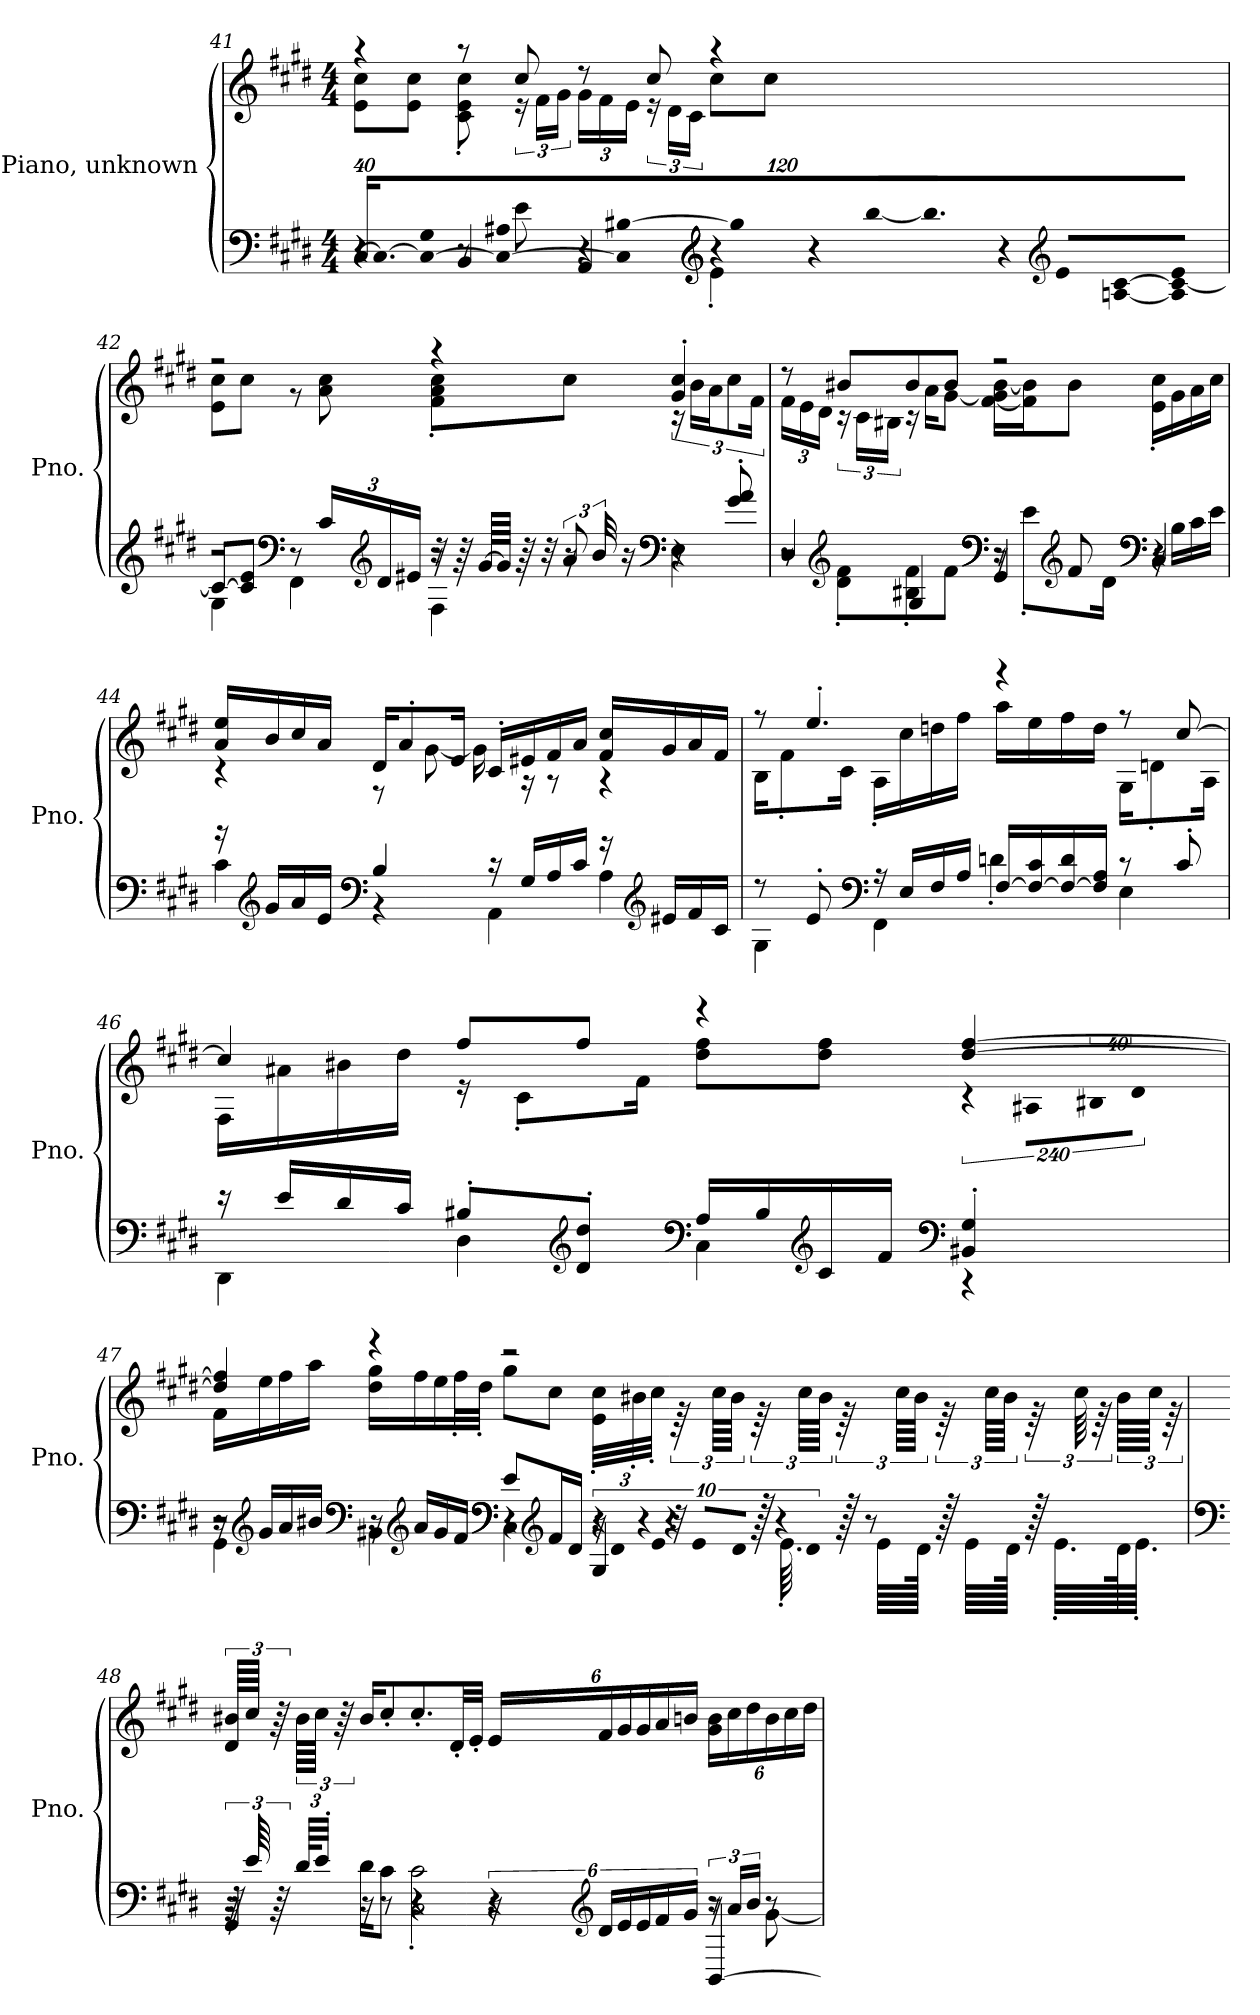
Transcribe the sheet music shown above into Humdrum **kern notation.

**kern	**kern
*part1	*part1
*staff2	*staff1
*I"Piano, unknown	*
*I'Pno.	*
!!LO:LB:g=z
*clefF4	*clefG2
*k[f#c#g#d#]	*k[f#c#g#d#]
*M4/4	*M4/4
*Xbrackettup	*
=41	=41
!LO:N:vis=32	!
*^	*^
*	*^	*	*
[640%23C#/KLL	4r	4r	4r	8e\ 8cc#\L
!LO:N:vis=16.	!	!	!	!
960%103C#/_	.	.	.	.
.	.	.	.	8e\ 8cc#\J
!LO:N:vis=32	!	!	!	!
640%23C#/_ 640%23G#/L	.	.	.	.
!LO:N:vis=32	!	!	!	!
640%23C#/_ 640%23A#X/	.	.	.	.
!LO:N:vis=64	!	!	!	!
960%17C#/] [960%17B#X/L	.	.	.	.
!LO:N:vis=64	!	!	!	!
960%17B#/JJJJ]	.	.	.	.
.	8r	4BB/	8r	8c#\' 8e\' 8cc#\'
*brackettup	*	*	*	*
24r	.	.	.	.
[48d#/KKL	.	.	.	.
8.d#/J]	.	.	.	.
.	8e\	.	8cc#/	24r
.	.	.	.	24f#\LL
.	.	.	.	24g#\JJ
*	*	*	*	*Xbrackettup
.	4r	4AA/	8r	24g#\LL
8r	.	.	.	.
.	.	.	.	24f#\
.	.	.	.	24e\JJ
*clefG2	*	*	*	*
*	*	*	*	*brackettup
.	.	.	8cc#/	24r
8e/L	.	.	.	.
.	.	.	.	24d#\LL
.	.	.	.	24c#\JJ
.	4e'\	4r	4r	8cc#\L
[8An/ [8c#/	.	.	.	.
.	.	.	.	8cc#\J
8A/] 8c#/_ 8e/J	.	.	.	.
.	1920ryy	1920ryy	1920ryy	1920ryy
!!LO:LB:g=z	!!
=42	=42	=42	=42	=42
8c#/L_	4G#\	2r	2r	8e\ 8cc#\L
8c#/] 8e/J	.	.	.	8cc#\J
*clefF4	*	*	*	*
8r	4FF#\	.	.	8r
*Xbrackettup	*	*	*	*
24c#/LL	.	.	.	8a\ 8cc#\
*clefG2	*	*	*	*
24d#/	.	.	.	.
24e#X/JJ	.	.	.	.
32r	4F#\	8r	4r	8f#\' 8a\' 8cc#\'L
64r	.	.	.	.
[64g#/LLLL	.	.	.	.
64g#/JJJJ]	.	.	.	.
64r	.	.	.	.
32r	.	.	.	.
*brackettup	*	*	*	*
24r	.	8a/	.	8cc#\J
48b/	.	.	.	.
16r	.	.	.	.
*clefF4	*	*	*	*
8r	4E\	4r	4g#/' 4cc#/'	24r
.	.	.	.	24b\LL
.	.	.	.	24a\J
*	*	*	*	*Xbrackettup
8g#/' 8a/'	.	.	.	12cc#\
.	.	.	.	24f#\Jk
!!LO:LB:g=z	!!
=43	=43	=43	=43	=43
2r	8r	4D#/	8r	24f#\LL
.	.	.	.	24e\
.	.	.	.	24d#\JJ
*clefG2	*	*	*	*
*	*	*	*	*brackettup
.	8d#\' 8f#\'L	.	8b#X/L	24r
.	.	.	.	24c#\LL
.	.	.	.	24B#X\JJ
.	8B#X\' 8f#\'	4G#/	8b#/	16r
.	.	.	.	16a\KL
.	8f#\J	.	8b#/J	[8g#\J
*clefF4	*	*	*	*
8r	16r	4GG#/	2r	[16f#\ 16g#\] [16b#\LL
.	8e'\L	.	.	16f#\] 16b#\]J
*clefG2	*	*	*	*
8f#/	.	.	.	8b#\J
.	16d#\Jk	.	.	.
*clefF4	*	*	*	*
4r	16r	4C#/	.	16e\' 16cc#\'LL
.	16B#\LL	.	.	16g#\
.	16c#\	.	.	16a\
.	16e\JJ	.	.	16cc#\JJ
*	*v	*v	*	*
!!LO:PB:g=z	!!
=44	=44	=44	=44
16r	4c#\	16a/ 16ee/LL	4r
*clefG2	*	*	*
16g#/LL	.	16b/	.
16a/	.	16cc#/	.
16e/JJ	.	16a/JJ	.
*clefF4	*	*	*
4B/	4r	16d#/KL	8r
.	.	8a'/	.
.	.	.	[8g#\
.	.	16e/Jk	.
16r	4AA\	16c#'/LL	16g#\]
16G#/LL	.	16e#X/	16r
16A/	.	16f#/	8r
16c#/JJ	.	16a/JJ	.
16r	4A\	16f#/ 16cc#/LL	4r
*clefG2	*	*	*
16e#X/LL	.	16g#/	.
16f#/	.	16a/	.
16c#/JJ	.	16f#/JJ	.
!!LO:LB:g=z	!!
=45	=45	=45	=45
8r	4G#\	8r	16B\KL
.	.	.	8f#'\
8e'/	.	4.ee'/	.
.	.	.	16c#\Jk
*clefF4	*	*	*
16r	4FF#\	.	16A'\LL
16E/LL	.	.	16cc#\
16F#/	.	.	16ddn\
16A/JJ	.	.	16ff#\JJ
[16F#/LL	4dn'\	4r	16aa\LL
16F#/_ 16c#/	.	.	16ee\
16F#/_ 16d/	.	.	16ff#\
16F#/] 16A/JJ	.	.	16dd\JJ
8r	4E\	8r	16G#\KL
.	.	.	8dn'\
8c#'/	.	[8cc#/	.
.	.	.	16A\Jk
!!LO:LB:g=z	!!
=46	=46	=46	=46
16r	4DD#\	4cc#/]	16F#\LL
16e/LL	.	.	16a#X\
16d#/	.	.	16b#X\
16c#/JJ	.	.	16dd#\JJ
8B#X'/L	4D#\	8ff#/L	16r
.	.	.	8c#'\L
*clefG2	*	*	*
8d#/' 8dd#/'J	.	8ff#/J	.
.	.	.	16f#\Jk
*clefF4	*	*	*
16A/LL	4C#\	4r	8dd#\ 8ff#\L
16B#/	.	.	.
*clefG2	*	*	*
16c#/	.	.	8dd#\ 8ff#\J
16f#/JJ	.	.	.
*clefF4	*	*	*
!	!	!	!LO:N:vis=16
4BB#X/' 4G#/'	4r	[4dd#/ [4ff#/	1920%137r
!	!	!	!LO:N:vis=16
.	.	.	1920%137A#X\LL
!	!	!	!LO:N:vis=32
.	.	.	640%23B#X\K
!	!	!	!LO:N:vis=16
.	.	.	1920%137d#\JJ
!!LO:LB:g=z	!!
=47	=47	=47	=47
*	*^	*	*
16r	4GG#\	2r	4dd#/] 4ff#/]	16f#\LL
*clefG2	*	*	*	*
16g#/LL	.	.	.	16ee\
16a/	.	.	.	16ff#\
16b#X/JJ	.	.	.	16aa\JJ
*clefF4	*	*	*	*
16r	4BB#X\	.	4r	16dd#\ 16gg#\LL
*clefG2	*	*	*	*
16a/LL	.	.	.	16ff#\
16g#/	.	.	.	16ee\
16f#/JJ	.	.	.	32ff#'\L
.	.	.	.	32dd#'\JJJ
*clefF4	*	*	*	*
8e/L	4C#\	4r	2r	8gg#\L
*clefG2	*	*	*	*
16f#/L	.	.	.	8cc#\J
16d#/JJ	.	.	.	.
!LO:N:vis=64	!	!	!	!
*	*	*	*	*Xbrackettup
640%9r	16r	4G#/	.	48e\' 48cc#\'LLL
!LO:N:vis=64	!	!	!	!
640%9d#/	.	.	.	.
.	.	.	.	48b#X'\
!LO:N:vis=64	!	!	!	!
640%9r	.	.	.	.
.	.	.	.	48cc#'\JJJ
!LO:N:vis=64	!	!	!	!
640%9e/	.	.	.	.
!LO:N:vis=64	!	!	!	!
640%9r	.	.	.	.
*	*	*	*	*brackettup
.	32r	.	.	96r
!LO:N:vis=64	!	!	!	!
640%9e/LLLL	.	.	.	.
.	.	.	.	96cc#\LLLL
.	.	.	.	96b#\JJJJ
!LO:N:vis=64	!	!	!	!
640%9d#/JJJJ	.	.	.	.
.	128r	.	.	96r
!LO:N:vis=64	!	!	!	!
640%9r	.	.	.	.
.	64.e'\	.	.	.
.	.	.	.	96cc#\LLLL
!LO:N:vis=64	!	!	!	!
640%9d#/	.	.	.	.
.	.	.	.	96b#\JJJJ
.	128r	.	.	96r
8r	.	.	.	.
.	64e\LLLL	.	.	.
.	.	.	.	96cc#\LLLL
.	.	.	.	96b#\JJJJ
.	128d#\JJJJk	.	.	.
.	128r	.	.	96r
.	64e\LLLL	.	.	.
.	.	.	.	96cc#\LLLL
.	.	.	.	96b#\JJJJ
.	128d#\JJJJk	.	.	.
.	128r	.	.	96r
.	64.e'\LLLL	.	.	.
.	.	.	.	96cc#\
.	.	.	.	96r
.	128d#\K	.	.	96b#\LLLL
.	64.e'\JJJJ	.	.	.
.	.	.	.	96cc#\JJJJ
.	.	.	.	96r
.	640ryy	640ryy	640ryy	640ryy
*	*	*	*v	*v
!!LO:LB:g=z
=48	=48	=48	=48
*clefF4	*	*	*
96r	16r	4GG#/	96d#/ 96b#X/LLLL
96e/	.	.	96cc#/JJJJ
96r	.	.	96r
96d#/KLLL	.	.	96b#\LLLL
48e'/JJJ	.	.	96cc#\JJJJ
.	.	.	96r
16r	16d#\KL	.	16b#/KL
8r	8c#\J	.	8cc#'/
4r	2C#\' 2c#\'	4r	8.cc#'/
.	.	.	32d#'/LL
.	.	.	32e'/JJJ
*	*	*	*Xbrackettup
24r	.	4r	24e/LL
*clefG2	*	*	*
24d#/LL	.	.	24f#/
24e/	.	.	24g#/
*Xbrackettup	*	*	*
24e/	.	.	24g#/
24f#/	.	.	24a/
24g#/JJ	.	.	24bn/JJ
*brackettup	*	*	*
24r	8r	[4BB/	24g#\ 24b\LL
24a/LL	.	.	24cc#\
24b/JJ	.	.	24dd#\
8r	[8g#\	.	24b\
.	.	.	24cc#\
.	.	.	24dd#\JJ
*v	*v	*v	*
=	=
*-	*-
